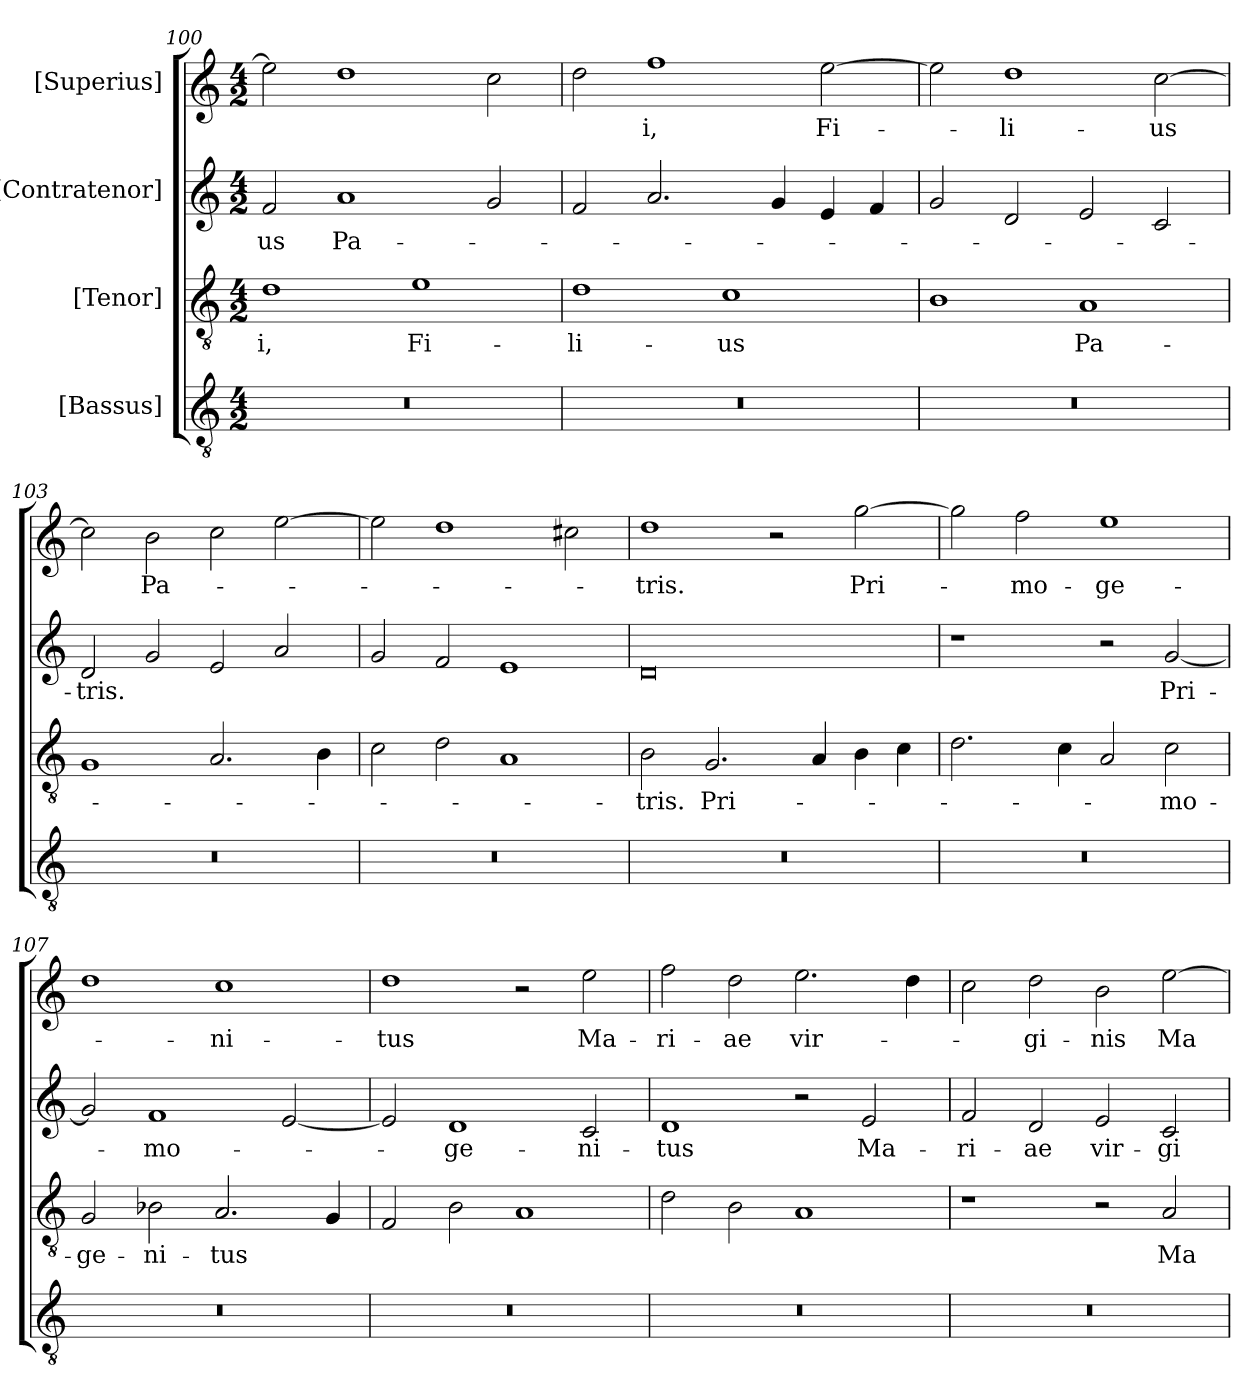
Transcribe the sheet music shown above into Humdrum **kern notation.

**kern	**kern	**text	**kern	**text	**kern	**text
*part4	*part3	*part3	*part2	*part2	*part1	*part1
*staff4	*staff3	*staff3	*staff2	*staff2	*staff1	*staff1
*I"[Bassus]	*I"[Tenor]	*	*I"[Contratenor]	*	*I"[Superius]	*
*clefGv2	*clefGv2	*	*clefG2	*	*clefG2	*
*k[]	*k[]	*	*k[]	*	*k[]	*
*M4/2	*M4/2	*	*M4/2	*	*M4/2	*
=100	=100	=100	=100	=100	=100	=100
0r	1d\	-i,	2f/	-us	2ee\]	.
.	.	.	1a/	Pa-	1dd\	.
.	1e\	Fi-	.	.	.	.
.	.	.	2g/	.	2cc\	.
=101	=101	=101	=101	=101	=101	=101
0r	1d\	-li-	2f/	.	2dd\	.
.	.	.	2.a/	.	1ff\	-i,
.	1c\	-us	.	.	.	.
.	.	.	4g/	.	.	.
.	.	.	4e/	.	[2ee\	Fi-
.	.	.	4f/	.	.	.
=102	=102	=102	=102	=102	=102	=102
0r	1B\	.	2g/	.	2ee\]	.
.	.	.	2d/	.	1dd\	-li-
.	1A/	Pa-	2e/	.	.	.
.	.	.	2c/	.	[2cc\	-us
=103	=103	=103	=103	=103	=103	=103
0r	1G/	.	2d/	-tris.	2cc\]	.
.	.	.	2g/	.	2b\	Pa-
.	2.A/	.	2e/	.	2cc\	.
.	.	.	2a/	.	[2ee\	.
.	4B\	.	.	.	.	.
=104	=104	=104	=104	=104	=104	=104
0r	2c\	.	2g/	.	2ee\]	.
.	2d\	.	2f/	.	1dd\	.
.	1A/	.	1e/	.	.	.
.	.	.	.	.	2cc#X\	.
=105	=105	=105	=105	=105	=105	=105
0r	2B\	-tris.	0d/	.	1dd\	-tris.
.	2.G/	Pri-	.	.	.	.
.	.	.	.	.	2r	.
.	4A/	.	.	.	.	.
.	4B\	.	.	.	[2gg\	Pri-
.	4c\	.	.	.	.	.
=106	=106	=106	=106	=106	=106	=106
0r	2.d\	.	1r	.	2gg\]	.
.	.	.	.	.	2ff\	-mo-
.	4c\	.	.	.	.	.
.	2A/	.	2r	.	1ee\	-ge-
.	2c\	-mo-	[2g/	Pri-	.	.
=107	=107	=107	=107	=107	=107	=107
0r	2G/	-ge-	2g/]	.	1dd\	.
.	2B-X\	-ni-	1f/	-mo-	.	.
.	2.A/	-tus	.	.	1cc\	-ni-
.	.	.	[2e/	.	.	.
.	4G/	.	.	.	.	.
=108	=108	=108	=108	=108	=108	=108
0r	2F/	.	2e/]	.	1dd\	-tus
.	2B\	.	1d/	-ge-	.	.
.	1A/	.	.	.	2r	.
.	.	.	2c/	-ni-	2ee\	Ma-
=109	=109	=109	=109	=109	=109	=109
0r	2d\	.	1d/	-tus	2ff\	-ri-
.	2B\	.	.	.	2dd\	-ae
.	1A/	.	2r	.	2.ee\	vir-
.	.	.	2e/	Ma-	.	.
.	.	.	.	.	4dd\	.
=110	=110	=110	=110	=110	=110	=110
0r	1r	.	2f/	-ri-	2cc\	.
.	.	.	2d/	-ae	2dd\	-gi-
.	2r	.	2e/	vir-	2b\	-nis
.	2A/	Ma-	2c/	-gi-	[2ee\	Ma-
=	=	=	=	=	=	=
*-	*-	*-	*-	*-	*-	*-
